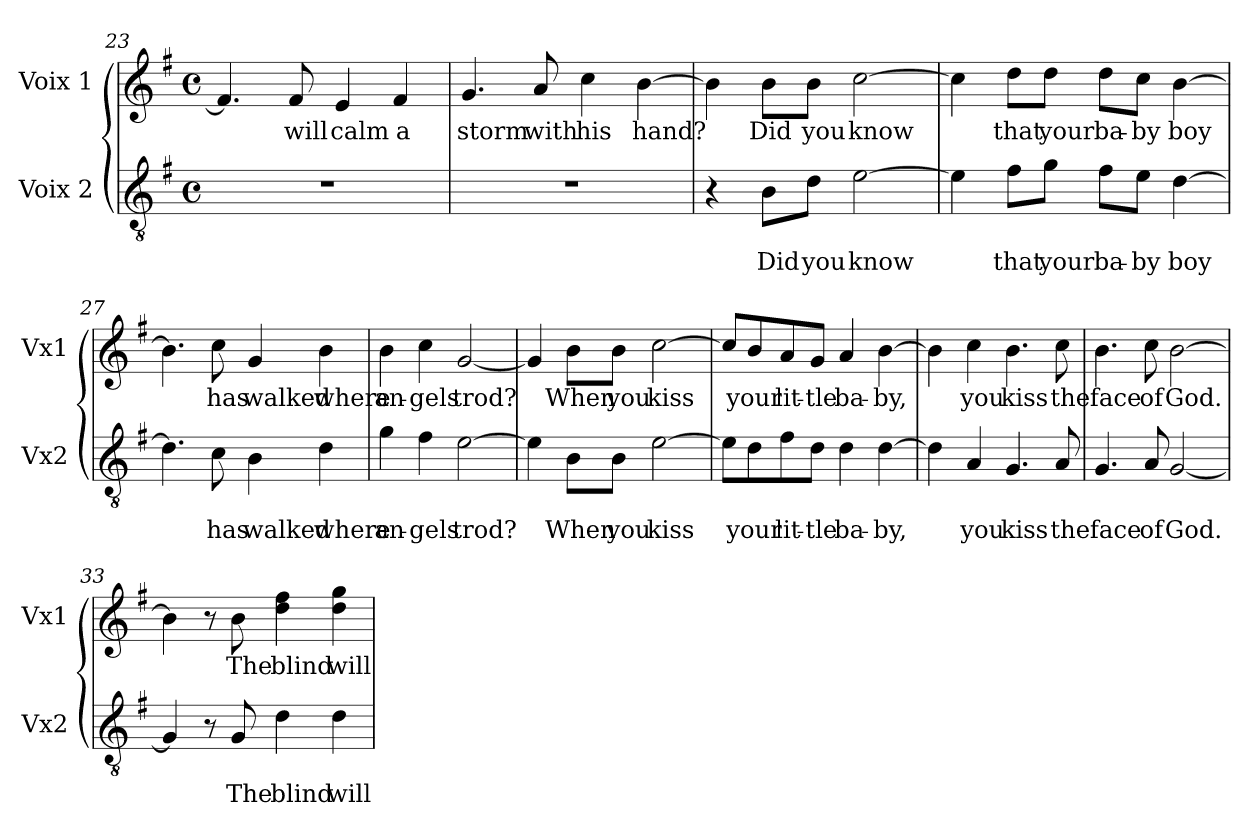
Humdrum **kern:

**kern	**text	**text	**kern	**text
*part2	*part2	*part2	*part1	*part1
*staff2	*staff2	*staff2	*staff1	*staff1
*I"Voix 2	*	*	*I"Voix 1	*
*I'Vx2	*	*	*I'Vx1	*
*clefGv2	*	*	*clefG2	*
*k[f#]	*	*	*k[f#]	*
*G:	*	*	*G:	*
*M4/4	*	*	*M4/4	*
*met(c)	*	*	*met(c)	*
=23	=23	=23	=23	=23
1r	.	.	4.f#/]	.
!	!	!	!	!LO:LY:b
.	.	.	8f#/	will
!	!	!	!	!LO:LY:b
.	.	.	4e/	calm
!	!	!	!	!LO:LY:b
.	.	.	4f#/	a
=24	=24	=24	=24	=24
!	!	!	!	!LO:LY:b
1r	.	.	4.g/	storm
!	!	!	!	!LO:LY:b
.	.	.	8a/	with
!	!	!	!	!LO:LY:b
.	.	.	4cc\	his
!	!	!	!	!LO:LY:b
.	.	.	[4b\	hand?
!!LO:LB:g=z
=25	=25	=25	=25	=25
4r	.	.	4b\]	.
!	!	!LO:LY:b	!	!
!	!	!	!	!LO:LY:b
8B\L	.	Did	8b\L	Did
!	!	!LO:LY:b	!	!
!	!	!	!	!LO:LY:b
8d\J	.	you	8b\J	you
!	!	!LO:LY:b	!	!
!	!	!	!	!LO:LY:b
[2e\	.	know	[2cc\	know
=26	=26	=26	=26	=26
4e\]	.	.	4cc\]	.
!	!	!LO:LY:b	!	!
!	!	!	!	!LO:LY:b
8f#\L	.	that	8dd\L	that
!	!	!LO:LY:b	!	!
!	!	!	!	!LO:LY:b
8g\J	.	your	8dd\J	your
!	!	!LO:LY:b	!	!
!	!	!	!	!LO:LY:b
8f#\L	.	ba-	8dd\L	ba-
!	!	!LO:LY:b	!	!
!	!	!	!	!LO:LY:b
8e\J	.	-by	8cc\J	-by
!	!	!LO:LY:b	!	!
!	!	!	!	!LO:LY:b
[4d\	.	boy	[4b\	boy
=27	=27	=27	=27	=27
4.d\]	.	.	4.b\]	.
!	!	!LO:LY:b	!	!
!	!	!	!	!LO:LY:b
8c\	.	has	8cc\	has
!	!	!LO:LY:b	!	!
!	!	!	!	!LO:LY:b
4B\	.	walked	4g/	walked
!	!	!LO:LY:b	!	!
!	!	!	!	!LO:LY:b
4d\	.	where	4b\	where
=28	=28	=28	=28	=28
!	!	!LO:LY:b	!	!
!	!	!	!	!LO:LY:b
4g\	.	an-	4b\	an-
!	!	!LO:LY:b	!	!
!	!	!	!	!LO:LY:b
4f#\	.	-gels	4cc\	-gels
!	!	!LO:LY:b	!	!
!	!	!	!	!LO:LY:b
[2e\	.	trod?	[2g/	trod?
!!LO:LB:g=z
=29	=29	=29	=29	=29
4e\]	.	.	4g/]	.
!	!	!LO:LY:b	!	!
!	!	!	!	!LO:LY:b
8B\L	.	When	8b\L	When
!	!	!LO:LY:b	!	!
!	!	!	!	!LO:LY:b
8B\J	.	you	8b\J	you
!	!	!LO:LY:b	!	!
!	!	!	!	!LO:LY:b
[2e\	.	kiss	[2cc\	kiss
=30	=30	=30	=30	=30
8e\L]	.	.	8cc/L]	.
!	!	!LO:LY:b	!	!
!	!	!	!	!LO:LY:b
8d\	.	your	8b/	your
!	!	!LO:LY:b	!	!
!	!	!	!	!LO:LY:b
8f#\	.	lit-	8a/	lit-
!	!	!LO:LY:b	!	!
!	!	!	!	!LO:LY:b
8d\J	.	-tle	8g/J	-tle
!	!	!LO:LY:b	!	!
!	!	!	!	!LO:LY:b
4d\	.	ba-	4a/	ba-
!	!	!LO:LY:b	!	!
!	!	!	!	!LO:LY:b
[4d\	.	-by,	[4b\	-by,
=31	=31	=31	=31	=31
4d\]	.	.	4b\]	.
!	!	!LO:LY:b	!	!
!	!	!	!	!LO:LY:b
4A/	.	you	4cc\	you
!	!	!LO:LY:b	!	!
!	!	!	!	!LO:LY:b
4.G/	.	kiss	4.b\	kiss
!	!	!LO:LY:b	!	!
!	!	!	!	!LO:LY:b
8A/	.	the	8cc\	the
=32	=32	=32	=32	=32
!	!	!LO:LY:b	!	!
!	!	!	!	!LO:LY:b
4.G/	.	face	4.b\	face
!	!	!LO:LY:b	!	!
!	!	!	!	!LO:LY:b
8A/	.	of	8cc\	of
!	!	!LO:LY:b	!	!
!	!	!	!	!LO:LY:b
[2G/	.	God.	[2b\	God.
!!LO:LB:g=z
=33	=33	=33	=33	=33
4G/]	.	.	4b\]	.
8r	.	.	8r	.
!	!	!LO:LY:b	!	!
!	!	!	!	!LO:LY:b
8G/	.	The	8b\	The
!	!	!LO:LY:b	!	!
!	!	!	!	!LO:LY:b
4d\	.	blind	4dd\ 4ff#\	blind
!	!	!LO:LY:b	!	!
!	!	!	!	!LO:LY:b
4d\	.	will	4dd\ 4gg\	will
=	=	=	=	=
*-	*-	*-	*-	*-
